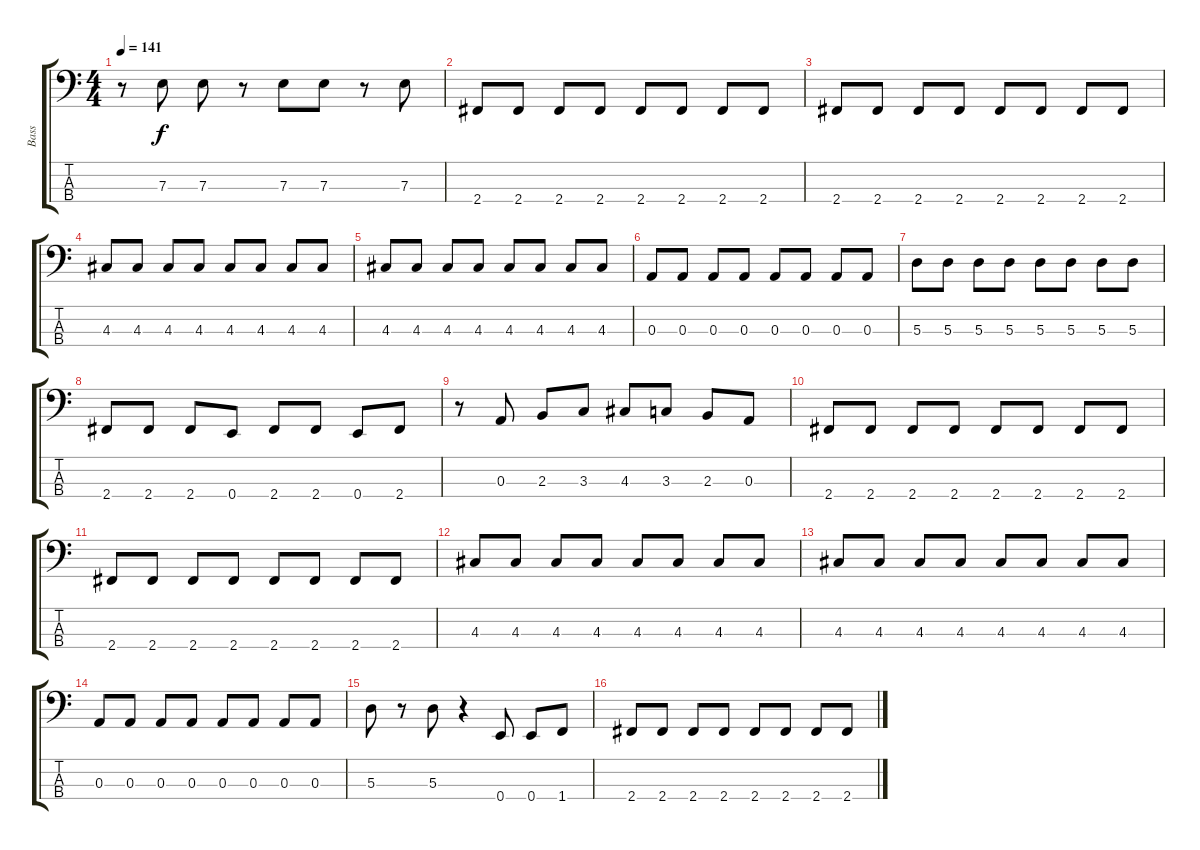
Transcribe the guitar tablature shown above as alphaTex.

\track ("Bass" "Bass") {instrument electricbassfinger}
\staff {score tabs}
\tuning (G2 D2 A1 E1) {hide}
\ts (4 4)
\tempo 141
\clef f4
\ks c
r.8{dy f} 7.3.8 7.3.8 r.8 7.3.8 7.3.8 r.8 7.3.8 |
2.4.8 2.4.8 2.4.8 2.4.8 2.4.8 2.4.8 2.4.8 2.4.8 |
2.4.8 2.4.8 2.4.8 2.4.8 2.4.8 2.4.8 2.4.8 2.4.8 |
4.3.8 4.3.8 4.3.8 4.3.8 4.3.8 4.3.8 4.3.8 4.3.8 |
4.3.8 4.3.8 4.3.8 4.3.8 4.3.8 4.3.8 4.3.8 4.3.8 |
0.3.8 0.3.8 0.3.8 0.3.8 0.3.8 0.3.8 0.3.8 0.3.8 |
5.3.8 5.3.8 5.3.8 5.3.8 5.3.8 5.3.8 5.3.8 5.3.8 |
2.4.8 2.4.8 2.4.8 0.4.8 2.4.8 2.4.8 0.4.8 2.4.8 |
r.8 0.3.8 2.3.8 3.3.8 4.3.8 3.3.8 2.3.8 0.3.8 |
2.4.8 2.4.8 2.4.8 2.4.8 2.4.8 2.4.8 2.4.8 2.4.8 |
2.4.8 2.4.8 2.4.8 2.4.8 2.4.8 2.4.8 2.4.8 2.4.8 |
4.3.8 4.3.8 4.3.8 4.3.8 4.3.8 4.3.8 4.3.8 4.3.8 |
4.3.8 4.3.8 4.3.8 4.3.8 4.3.8 4.3.8 4.3.8 4.3.8 |
0.3.8 0.3.8 0.3.8 0.3.8 0.3.8 0.3.8 0.3.8 0.3.8 |
5.3.8 r.8 5.3.8 r.4 0.4.8 0.4.8 1.4.8 |
2.4.8 2.4.8 2.4.8 2.4.8 2.4.8 2.4.8 2.4.8 2.4.8
